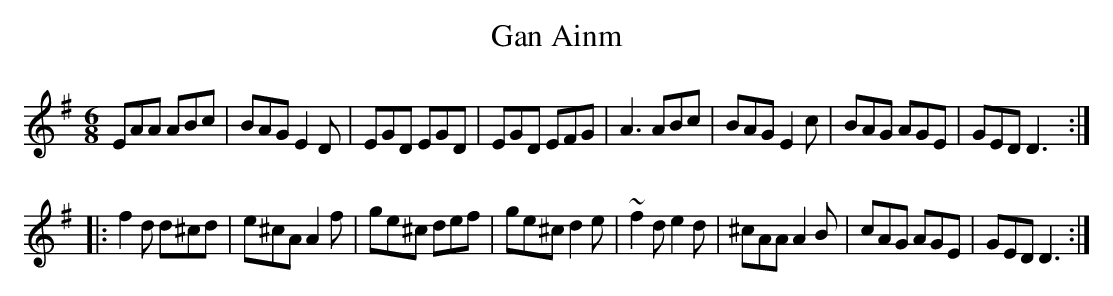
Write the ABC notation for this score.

X:1
T:Gan Ainm
M:6/8
K:G
EAA ABc | BAG E2D | EGD EGD | EGD EFG |A3 ABc | BAG E2c | BAG AGE | GED D3 :|
|:f2d d^cd | e^cA A2f | ge^c def | ge^c d2e |~f2d e2d | ^cAA A2B | cAG AGE | GED D3 :|
